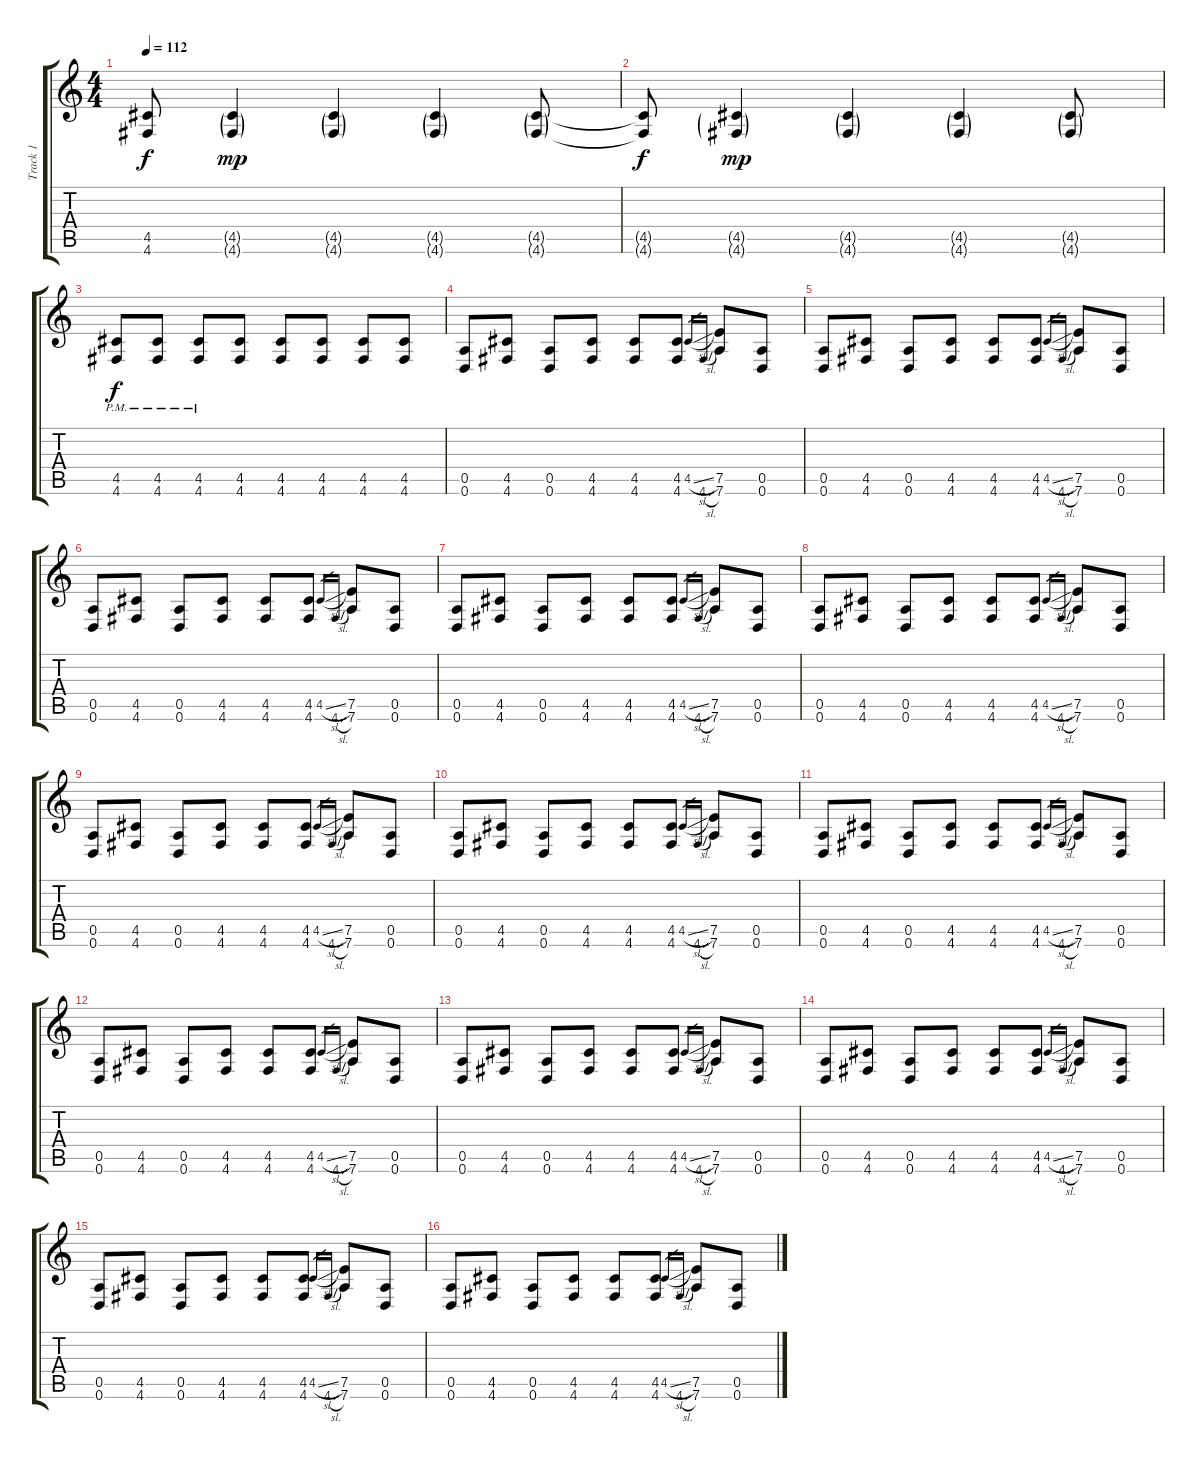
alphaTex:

\track ("Track 1" "Track 1") {instrument distortionguitar}
\staff {score tabs}
\tuning (E4 B3 G3 D3 A2 D2) {hide}
\ts (4 4)
\tempo 112
\clef g2
\ks c
(4.5{t} 4.6{t}).8{dy f} (4.5{g} 4.6{g}).4{dy mp} (4.5{g} 4.6{g}).4 (4.5{g} 4.6{g}).4 (4.5{g} 4.6{g}).8 |
(4.5{t} 4.6{t}).8{dy f} (4.5{g} 4.6{g}).4{dy mp} (4.5{g} 4.6{g}).4 (4.5{g} 4.6{g}).4 (4.5{g} 4.6{g}).8 |
(4.5{pm} 4.6{pm}).8{dy f} (4.5{pm} 4.6{pm}).8 (4.5{pm} 4.6{pm}).8 (4.5 4.6).8 (4.5 4.6).8 (4.5 4.6).8 (4.5 4.6).8 (4.5 4.6).8 |
(0.5 0.6).8 (4.5 4.6).8 (0.5 0.6).8 (4.5 4.6).8 (4.5 4.6).8 (4.5 4.6).8 4.5{sl}.16{gr} 4.6{sl}.16{gr} (7.5 7.6).8 (0.5 0.6).8 |
(0.5 0.6).8 (4.5 4.6).8 (0.5 0.6).8 (4.5 4.6).8 (4.5 4.6).8 (4.5 4.6).8 4.5{sl}.16{gr} 4.6{sl}.16{gr} (7.5 7.6).8 (0.5 0.6).8 |
(0.5 0.6).8 (4.5 4.6).8 (0.5 0.6).8 (4.5 4.6).8 (4.5 4.6).8 (4.5 4.6).8 4.5{sl}.16{gr} 4.6{sl}.16{gr} (7.5 7.6).8 (0.5 0.6).8 |
(0.5 0.6).8 (4.5 4.6).8 (0.5 0.6).8 (4.5 4.6).8 (4.5 4.6).8 (4.5 4.6).8 4.5{sl}.16{gr} 4.6{sl}.16{gr} (7.5 7.6).8 (0.5 0.6).8 |
(0.5 0.6).8 (4.5 4.6).8 (0.5 0.6).8 (4.5 4.6).8 (4.5 4.6).8 (4.5 4.6).8 4.5{sl}.16{gr} 4.6{sl}.16{gr} (7.5 7.6).8 (0.5 0.6).8 |
(0.5 0.6).8 (4.5 4.6).8 (0.5 0.6).8 (4.5 4.6).8 (4.5 4.6).8 (4.5 4.6).8 4.5{sl}.16{gr} 4.6{sl}.16{gr} (7.5 7.6).8 (0.5 0.6).8 |
(0.5 0.6).8 (4.5 4.6).8 (0.5 0.6).8 (4.5 4.6).8 (4.5 4.6).8 (4.5 4.6).8 4.5{sl}.16{gr} 4.6{sl}.16{gr} (7.5 7.6).8 (0.5 0.6).8 |
(0.5 0.6).8 (4.5 4.6).8 (0.5 0.6).8 (4.5 4.6).8 (4.5 4.6).8 (4.5 4.6).8 4.5{sl}.16{gr} 4.6{sl}.16{gr} (7.5 7.6).8 (0.5 0.6).8 |
(0.5 0.6).8 (4.5 4.6).8 (0.5 0.6).8 (4.5 4.6).8 (4.5 4.6).8 (4.5 4.6).8 4.5{sl}.16{gr} 4.6{sl}.16{gr} (7.5 7.6).8 (0.5 0.6).8 |
(0.5 0.6).8 (4.5 4.6).8 (0.5 0.6).8 (4.5 4.6).8 (4.5 4.6).8 (4.5 4.6).8 4.5{sl}.16{gr} 4.6{sl}.16{gr} (7.5 7.6).8 (0.5 0.6).8 |
(0.5 0.6).8 (4.5 4.6).8 (0.5 0.6).8 (4.5 4.6).8 (4.5 4.6).8 (4.5 4.6).8 4.5{sl}.16{gr} 4.6{sl}.16{gr} (7.5 7.6).8 (0.5 0.6).8 |
(0.5 0.6).8 (4.5 4.6).8 (0.5 0.6).8 (4.5 4.6).8 (4.5 4.6).8 (4.5 4.6).8 4.5{sl}.16{gr} 4.6{sl}.16{gr} (7.5 7.6).8 (0.5 0.6).8 |
(0.5 0.6).8 (4.5 4.6).8 (0.5 0.6).8 (4.5 4.6).8 (4.5 4.6).8 (4.5 4.6).8 4.5{sl}.16{gr} 4.6{sl}.16{gr} (7.5 7.6).8 (0.5 0.6).8
